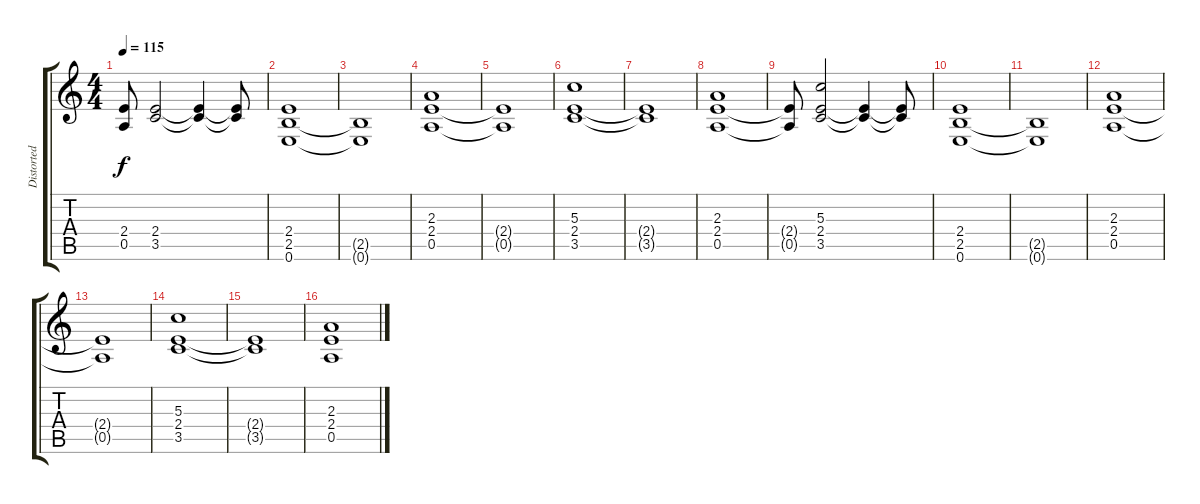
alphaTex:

\track ("Distorted Guitar" "Distorted ") {instrument distortionguitar}
\staff {score tabs}
\tuning (E4 B3 G3 D3 A2 E2) {hide}
\ts (4 4)
\tempo 115
\clef g2
\ks c
(2.4{t} 0.5{t}).8{dy f} (2.4 3.5).2 (2.4{t} 3.5{t}).4 (2.4{t} 3.5{t}).8 |
(2.4 2.5 0.6).1 |
(2.5{t} 0.6{t}).1 |
(2.3 2.4 0.5).1 |
(2.4{t} 0.5{t}).1 |
(5.3 2.4 3.5).1 |
(2.4{t} 3.5{t}).1 |
(2.3 2.4 0.5).1 |
(2.4{t} 0.5{t}).8 (5.3 2.4 3.5).2 (2.4{t} 3.5{t}).4 (2.4{t} 3.5{t}).8 |
(2.4 2.5 0.6).1 |
(2.5{t} 0.6{t}).1 |
(2.3 2.4 0.5).1 |
(2.4{t} 0.5{t}).1 |
(5.3 2.4 3.5).1 |
(2.4{t} 3.5{t}).1 |
(2.3 2.4 0.5).1
